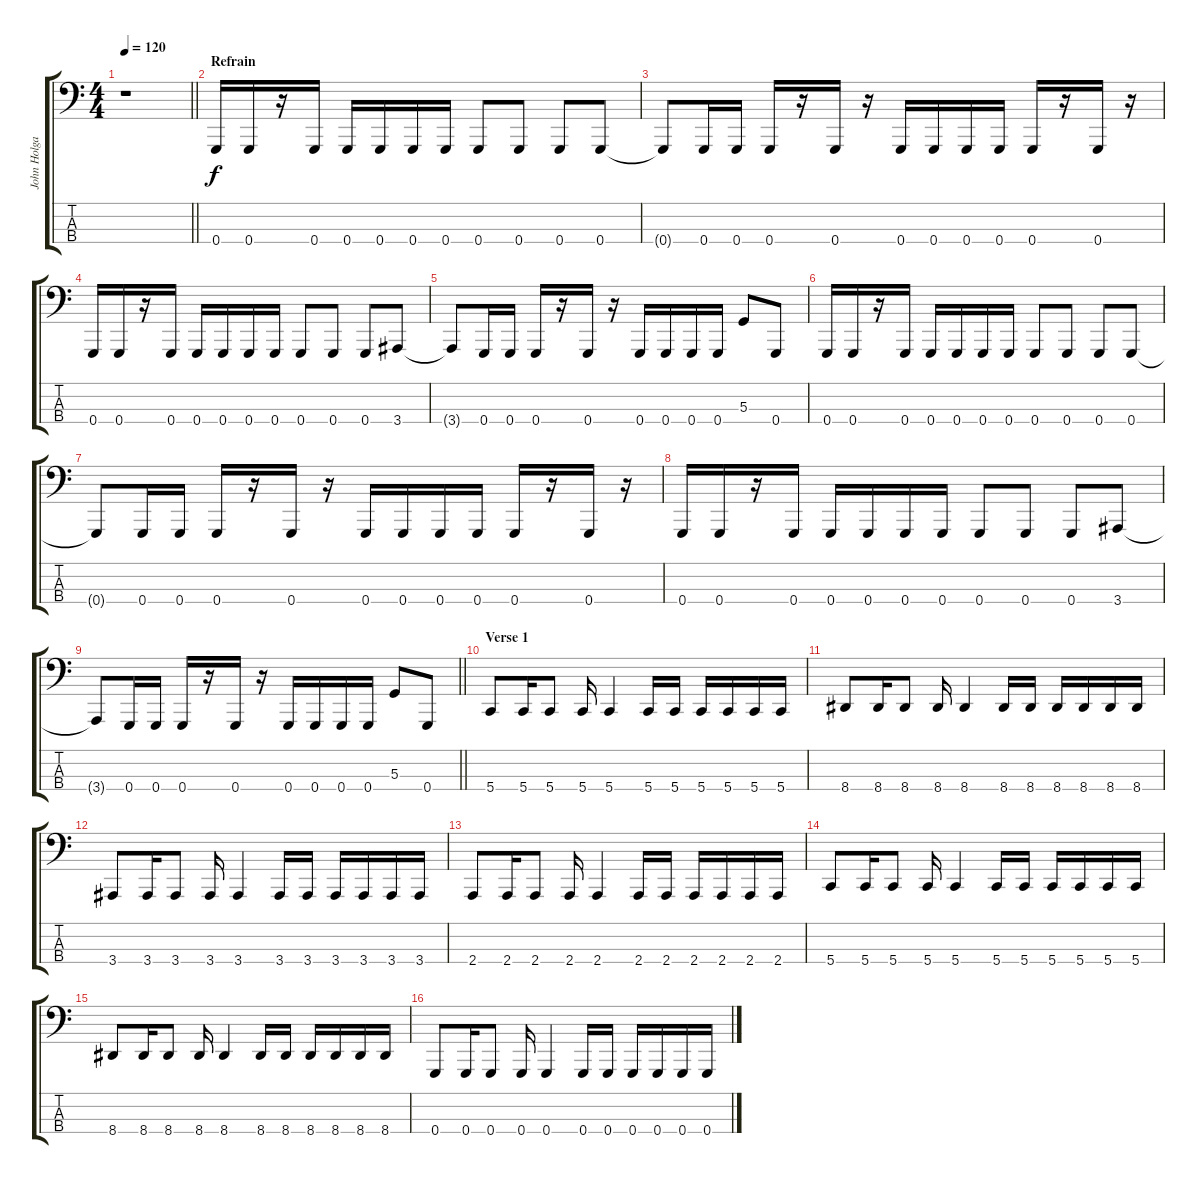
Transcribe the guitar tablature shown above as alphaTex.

\track ("John Holgado - Bass Guitar" "John Holga") {instrument electricbassfinger}
\staff {score tabs}
\tuning (C2 G1 D1 G0) {hide}
\ts (4 4)
\tempo 120
\clef f4
\barLineRight lightlight
\ks c
r.1{dy f} |
\section ("" "Refrain")
0.4.16{volume 16} 0.4.16 r.16 0.4.16 0.4.16 0.4.16 0.4.16 0.4.16 0.4.8 0.4.8 0.4.8 0.4.8 |
0.4{t}.8 0.4.16 0.4.16 0.4.16 r.16 0.4.16 r.16 0.4.16 0.4.16 0.4.16 0.4.16 0.4.16 r.16 0.4.16 r.16 |
0.4.16 0.4.16 r.16 0.4.16 0.4.16 0.4.16 0.4.16 0.4.16 0.4.8 0.4.8 0.4.8 3.4.8 |
3.4{t}.8 0.4.16 0.4.16 0.4.16 r.16 0.4.16 r.16 0.4.16 0.4.16 0.4.16 0.4.16 5.3.8 0.4.8 |
0.4.16 0.4.16 r.16 0.4.16 0.4.16 0.4.16 0.4.16 0.4.16 0.4.8 0.4.8 0.4.8 0.4.8 |
0.4{t}.8 0.4.16 0.4.16 0.4.16 r.16 0.4.16 r.16 0.4.16 0.4.16 0.4.16 0.4.16 0.4.16 r.16 0.4.16 r.16 |
0.4.16 0.4.16 r.16 0.4.16 0.4.16 0.4.16 0.4.16 0.4.16 0.4.8 0.4.8 0.4.8 3.4.8 |
\barLineRight lightlight
3.4{t}.8 0.4.16 0.4.16 0.4.16 r.16 0.4.16 r.16 0.4.16 0.4.16 0.4.16 0.4.16 5.3.8 0.4.8 |
\section ("" "Verse 1")
5.4.8 5.4.16 5.4.8 5.4.16 5.4.4 5.4.16 5.4.16 5.4.16 5.4.16 5.4.16 5.4.16 |
8.4.8 8.4.16 8.4.8 8.4.16 8.4.4 8.4.16 8.4.16 8.4.16 8.4.16 8.4.16 8.4.16 |
3.4.8 3.4.16 3.4.8 3.4.16 3.4.4 3.4.16 3.4.16 3.4.16 3.4.16 3.4.16 3.4.16 |
2.4.8 2.4.16 2.4.8 2.4.16 2.4.4 2.4.16 2.4.16 2.4.16 2.4.16 2.4.16 2.4.16 |
5.4.8 5.4.16 5.4.8 5.4.16 5.4.4 5.4.16 5.4.16 5.4.16 5.4.16 5.4.16 5.4.16 |
8.4.8 8.4.16 8.4.8 8.4.16 8.4.4 8.4.16 8.4.16 8.4.16 8.4.16 8.4.16 8.4.16 |
0.4.8 0.4.16 0.4.8 0.4.16 0.4.4 0.4.16 0.4.16 0.4.16 0.4.16 0.4.16 0.4.16
